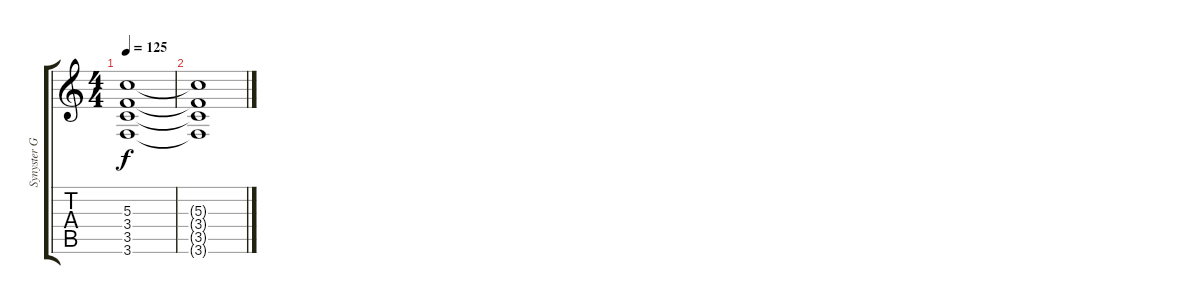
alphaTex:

\track ("Synyster Gates" "Synyster G") {instrument overdrivenguitar}
\staff {score tabs}
\tuning (E4 B3 G3 D3 A2 D2) {hide}
\ts (4 4)
\tempo 125
\clef g2
\ks c
(5.3{t} 3.4{t} 3.5{t} 3.6{t}).1{dy f} |
(5.3{t} 3.4{t} 3.5{t} 3.6{t}).1
